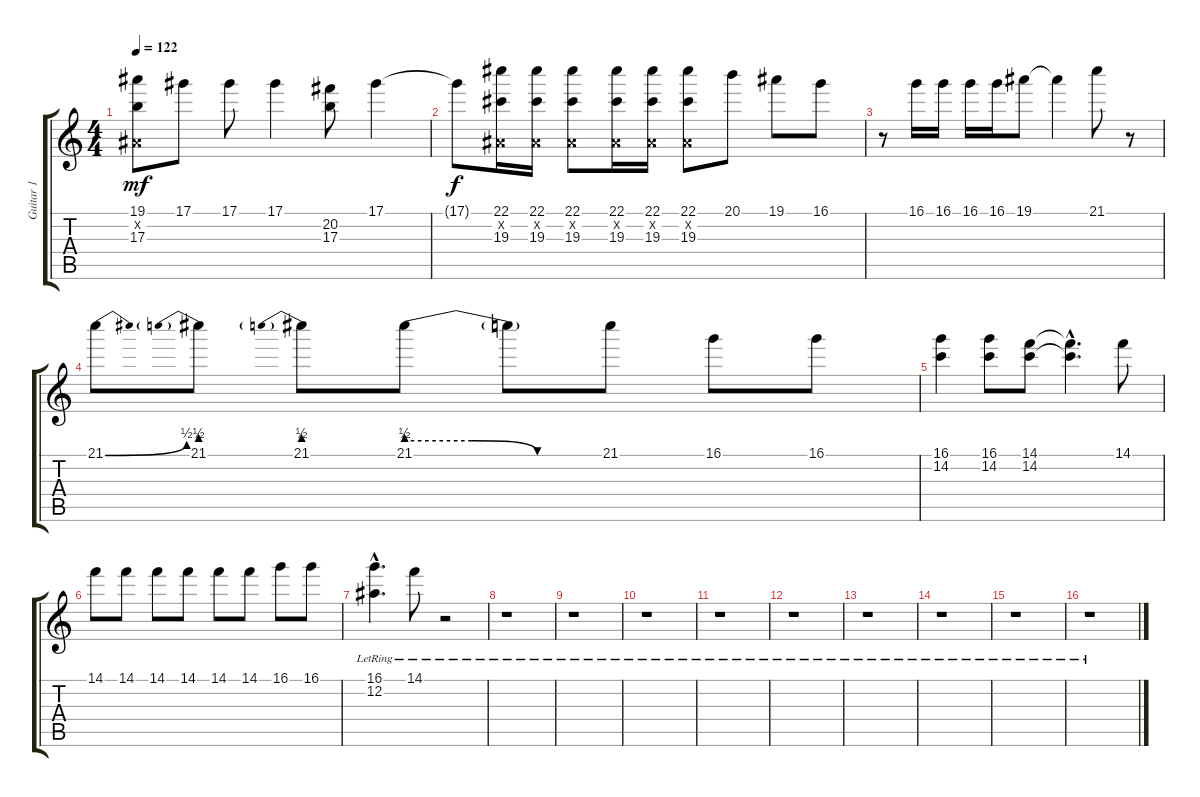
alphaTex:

\track ("Guitar 1" "Guitar 1") {instrument distortionguitar}
\staff {score tabs}
\tuning (Eb4 Bb3 Gb3 Db3 Ab2 Eb2) {hide}
\ts (4 4)
\tempo 122
\clef g2
\ks c
(19.1 0.2{x} 17.3).8{dy mf} 17.1.8 17.1.8 17.1.4 (20.2 17.3).8 17.1.4 |
17.1{t}.8{dy f} (22.1 0.2{x} 19.3).16 (22.1 0.2{x} 19.3).16 (22.1 0.2{x} 19.3).8 (22.1 0.2{x} 19.3).16 (22.1 0.2{x} 19.3).16 (22.1 0.2{x} 19.3).8 20.1.8 19.1.8 16.1.8 |
r.8 16.1.16 16.1.16 16.1.16 16.1.16 19.1.8 19.1{t}.4 21.1.8 r.8 |
21.1{be (bend 0 0 60 2)}.8 21.1{be (prebend 0 2 60 2)}.8 21.1{be (prebend 0 2 60 2)}.8 21.1{be (custom 0 2 20 2 40 0 60 0)}.8 21.1{t}.8 21.1.8 16.1.8 16.1.8 |
(16.1 14.2).4 (16.1 14.2).8 (14.1 14.2).8 (14.1{hac t} 14.2{hac t}).4{d} 14.1.8 |
14.1.8 14.1.8 14.1.8 14.1.8 14.1.8 14.1.8 16.1.8 16.1.8 |
(16.1{hac} 12.2{hac lr}).4{d} 14.1{lr}.8 r.2 |
r.1 |
r.1 |
r.1 |
r.1 |
r.1 |
r.1 |
r.1 |
r.1 |
r.1
